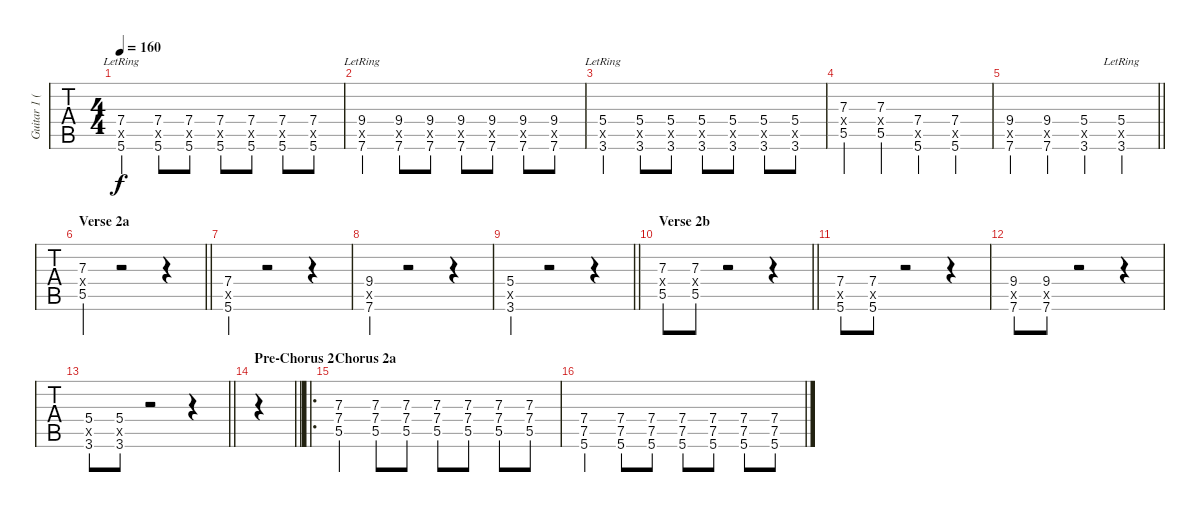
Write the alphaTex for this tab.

\track ("Guitar 1 (lead) - Alexander Chmiel" "Guitar 1 (") {instrument overdrivenguitar}
\staff {tabs}
\tuning (E4 B3 G3 D3 A2 E2) {hide}
\ts (4 4)
\tempo 160
\clef g2
\ks c
(7.4{lr} 0.5{x} 5.6).4{dy f} (7.4 0.5{x} 5.6).8 (7.4 0.5{x} 5.6).8 (7.4 0.5{x} 5.6).8 (7.4 0.5{x} 5.6).8 (7.4 0.5{x} 5.6).8 (7.4 0.5{x} 5.6).8 |
(9.4{lr} 0.5{x} 7.6).4 (9.4 0.5{x} 7.6).8 (9.4 0.5{x} 7.6).8 (9.4 0.5{x} 7.6).8 (9.4 0.5{x} 7.6).8 (9.4 0.5{x} 7.6).8 (9.4 0.5{x} 7.6).8 |
(5.4{lr} 0.5{x} 3.6).4 (5.4 0.5{x} 3.6).8 (5.4 0.5{x} 3.6).8 (5.4 0.5{x} 3.6).8 (5.4 0.5{x} 3.6).8 (5.4 0.5{x} 3.6).8 (5.4 5.5{x} 3.6).8 |
(7.3 0.4{x} 5.5).4 (7.3 0.4{x} 5.5).4 (7.4 0.5{x} 5.6).4 (7.4 0.5{x} 5.6).4 |
\barLineRight lightlight
(9.4 0.5{x} 7.6).4 (9.4 0.5{x} 7.6).4 (5.4 0.5{x} 3.6).4 (5.4{lr} 0.5{x} 3.6).4 |
\section ("" "Verse 2a")
\barLineRight lightlight
(7.3 9.4{x} 5.5).4 r.2 r.4 |
(7.4 0.5{x} 5.6).4 r.2 r.4 |
(9.4 0.5{x} 7.6).4 r.2 r.4 |
\barLineRight lightlight
(5.4 0.5{x} 3.6).4 r.2 r.4 |
\section ("" "Verse 2b")
\barLineRight lightlight
(7.3 0.4{x} 5.5).8 (7.3 0.4{x} 5.5).8 r.2 r.4 |
(7.4 0.5{x} 5.6).8 (7.4 0.5{x} 5.6).8 r.2 r.4 |
(9.4 5.5{x} 7.6).8 (9.4 0.5{x} 7.6).8 r.2 r.4 |
\barLineRight lightlight
(5.4 5.5{x} 3.6).8 (5.4 0.5{x} 3.6).8 r.2 r.4 |
\section ("" "Pre-Chorus 2")
\barLineRight lightlight
|
\ro
\section ("" "Chorus 2a")
(7.3 7.4 5.5).4 (7.3 7.4 5.5).8 (7.3 7.4 5.5).8 (7.3 7.4 5.5).8 (7.3 7.4 5.5).8 (7.3 7.4 5.5).8 (7.3 7.4 5.5).8 |
(7.4 7.5 5.6).4 (7.4 7.5 5.6).8 (7.4 7.5 5.6).8 (7.4 7.5 5.6).8 (7.4 7.5 5.6).8 (7.4 7.5 5.6).8 (7.4 7.5 5.6).8
